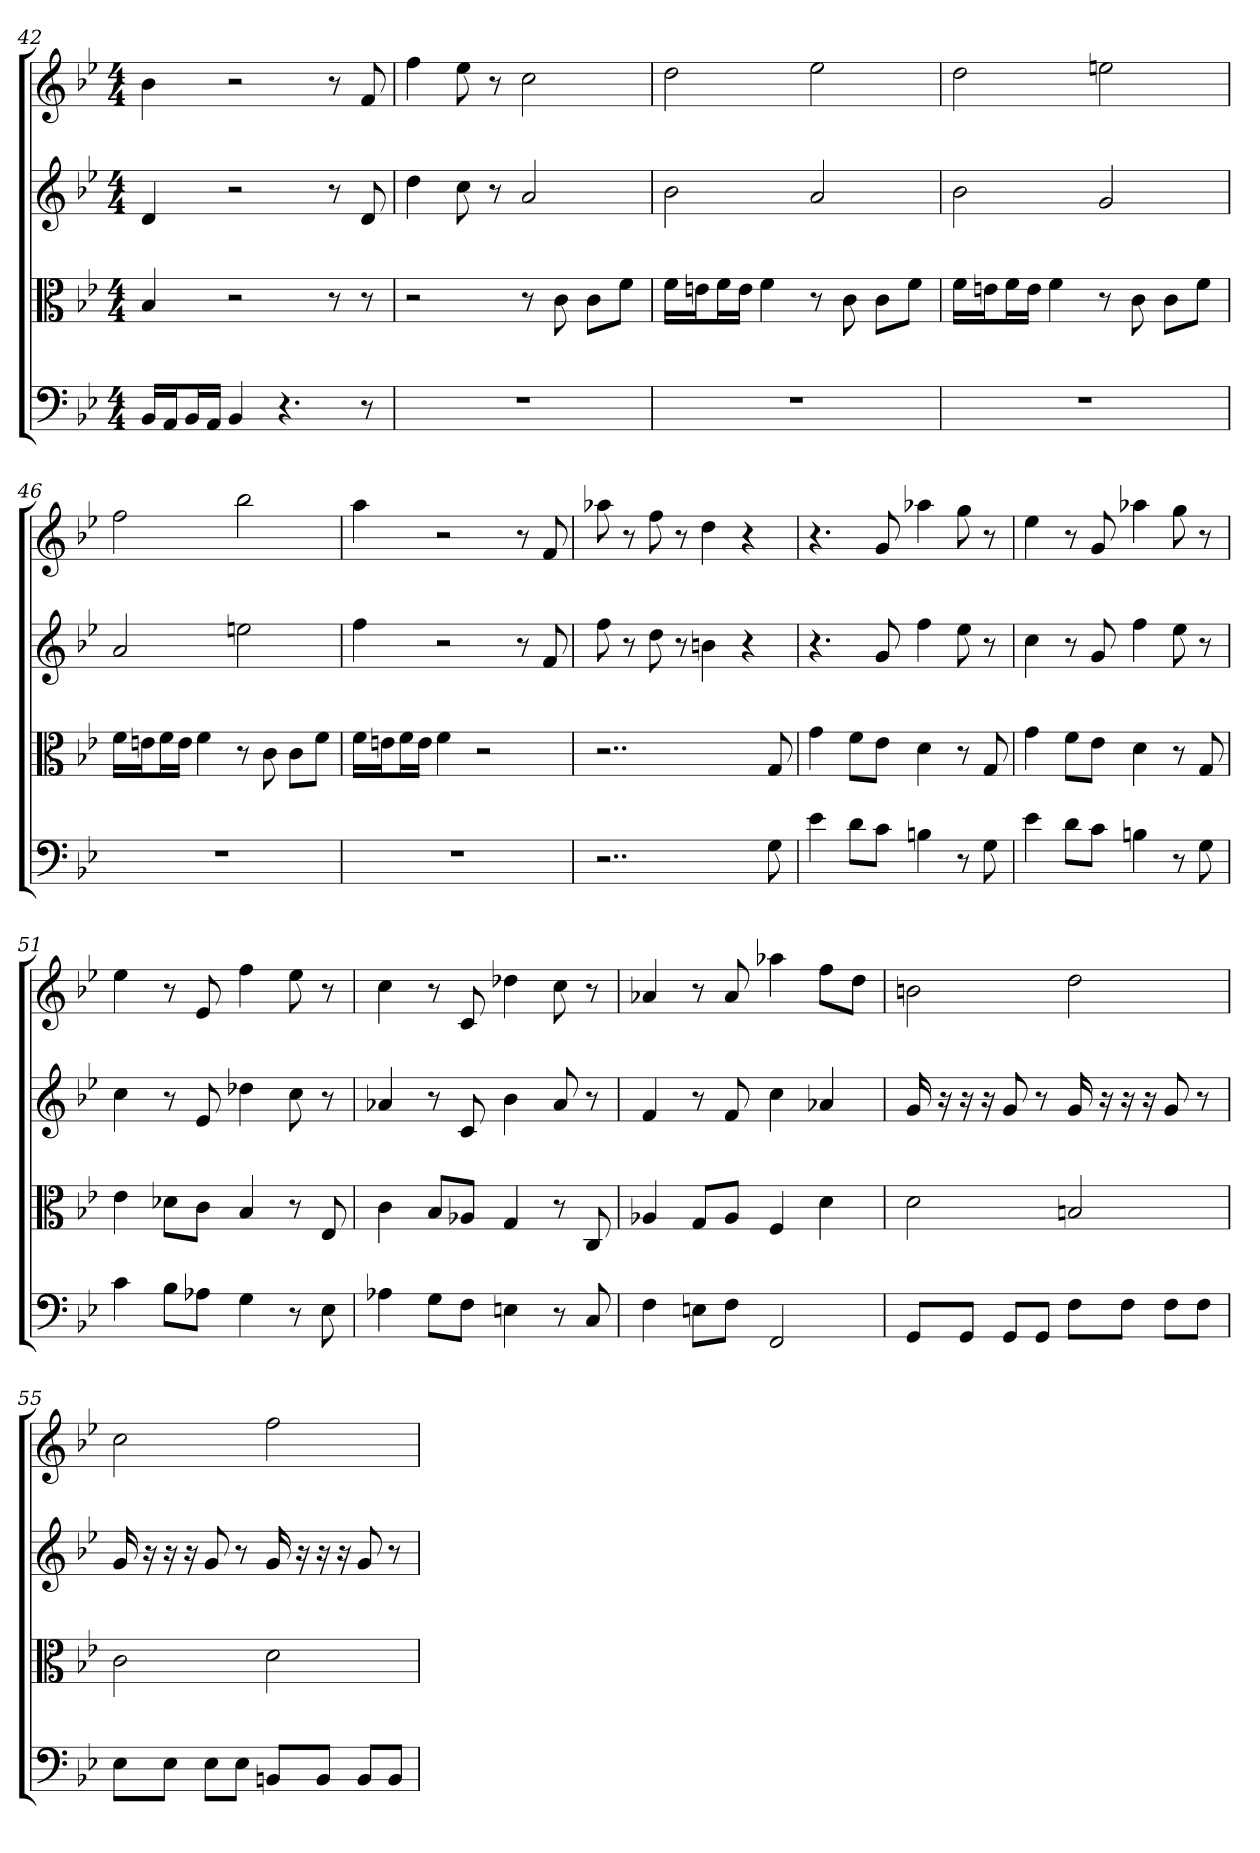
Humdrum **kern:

**kern	**kern	**kern	**kern
*part4	*part3	*part2	*part1
*staff4	*staff3	*staff2	*staff1
*clefF4	*clefC3	*clefG2	*clefG2
*k[b-e-]	*k[b-e-]	*k[b-e-]	*k[b-e-]
*g:	*g:	*g:	*g:
*M4/4	*M4/4	*M4/4	*M4/4
=42	=42	=42	=42
16BB-/LL	4B-	4d	4b-
16AA/J	.	.	.
16BB-/L	.	.	.
16AA/JJ	.	.	.
4BB-	2r	2r	2r
4.r	.	.	.
.	8r	8r	8r
8r	8r	8d	8f
=43	=43	=43	=43
1r	2r	4dd	4ff
.	.	8cc	8ee-
.	.	8r	8r
.	8r	2a	2cc
.	8c	.	.
.	8c\L	.	.
.	8f\J	.	.
=44	=44	=44	=44
1r	16f\LL	2b-	2dd
.	16en\J	.	.
.	16f\L	.	.
.	16e\JJ	.	.
.	4f	.	.
.	8r	2a	2ee-
.	8c	.	.
.	8c\L	.	.
.	8f\J	.	.
=45	=45	=45	=45
1r	16f\LL	2b-	2dd
.	16en\J	.	.
.	16f\L	.	.
.	16e\JJ	.	.
.	4f	.	.
.	8r	2g	2een
.	8c	.	.
.	8c\L	.	.
.	8f\J	.	.
=46	=46	=46	=46
1r	16f\LL	2a	2ff
.	16en\J	.	.
.	16f\L	.	.
.	16e\JJ	.	.
.	4f	.	.
.	8r	2een	2bb-
.	8c	.	.
.	8c\L	.	.
.	8f\J	.	.
=47	=47	=47	=47
1r	16f\LL	4ff	4aa
.	16en\J	.	.
.	16f\L	.	.
.	16e\JJ	.	.
.	4f	2r	2r
.	2r	.	.
.	.	8r	8r
.	.	8f	8f
=48	=48	=48	=48
2..r	2..r	8ff	8aa-X
.	.	8r	8r
.	.	8dd	8ff
.	.	8r	8r
.	.	4bn	4dd
.	.	4r	4r
8G	8G	.	.
=49	=49	=49	=49
4e-	4g	4.r	4.r
8d\L	8f\L	.	.
8c\J	8e-\J	8g	8g
4Bn	4d	4ff	4aa-X
8r	8r	8ee-	8gg
8G	8G	8r	8r
=50	=50	=50	=50
4e-	4g	4cc	4ee-
8d\L	8f\L	8r	8r
8c\J	8e-\J	8g	8g
4Bn	4d	4ff	4aa-X
8r	8r	8ee-	8gg
8G	8G	8r	8r
=51	=51	=51	=51
4c	4e-	4cc	4ee-
8B-\L	8d-X\L	8r	8r
8A-X\J	8c\J	8e-	8e-
4G	4B-	4dd-X	4ff
8r	8r	8cc	8ee-
8E-	8E-	8r	8r
=52	=52	=52	=52
4A-X	4c	4a-X	4cc
8G\L	8B-/L	8r	8r
8F\J	8A-X/J	8c	8c
4En	4G	4b-	4dd-X
8r	8r	8a-	8cc
8C	8C	8r	8r
=53	=53	=53	=53
4F	4A-X	4f	4a-X
8En\L	8G/L	8r	8r
8F\J	8A-/J	8f	8a-
2FF	4F	4cc	4aa-X
.	4d	4a-X	8ff\L
.	.	.	8dd\J
=54	=54	=54	=54
8GG/L	2d	16g	2bn
.	.	16r	.
8GG/J	.	16r	.
.	.	16r	.
8GG/L	.	8g	.
8GG/J	.	8r	.
8F\L	2Bn	16g	2dd
.	.	16r	.
8F\J	.	16r	.
.	.	16r	.
8F\L	.	8g	.
8F\J	.	8r	.
=55	=55	=55	=55
8E-\L	2c	16g	2cc
.	.	16r	.
8E-\J	.	16r	.
.	.	16r	.
8E-\L	.	8g	.
8E-\J	.	8r	.
8BBn/L	2d	16g	2ff
.	.	16r	.
8BB/J	.	16r	.
.	.	16r	.
8BB/L	.	8g	.
8BB/J	.	8r	.
=	=	=	=
*-	*-	*-	*-
